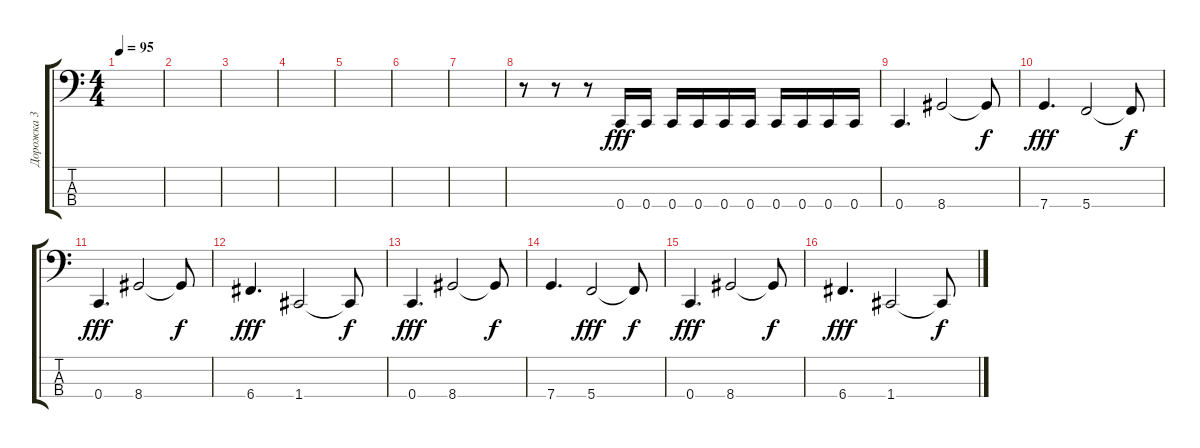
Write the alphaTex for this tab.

\track ("Дорожка 3" "Дорожка 3") {instrument electricbassfinger}
\staff {score tabs}
\tuning (F2 C2 G1 C1) {hide}
\ts (4 4)
\tempo 95
\clef f4
\ks c
|
|
|
|
|
|
|
r.8 r.8 r.8 0.4.16{dy fff} 0.4.16 0.4.16 0.4.16 0.4.16 0.4.16 0.4.16 0.4.16 0.4.16 0.4.16 |
0.4.4{d} 8.4.2 8.4{t}.8{dy f} |
7.4.4{d dy fff} 5.4.2 5.4{t}.8{dy f} |
0.4.4{d dy fff} 8.4.2 8.4{t}.8{dy f} |
6.4.4{d dy fff} 1.4.2 1.4{t}.8{dy f} |
0.4.4{d dy fff} 8.4.2 8.4{t}.8{dy f} |
7.4.4{d} 5.4.2{dy fff} 5.4{t}.8{dy f} |
0.4.4{d dy fff} 8.4.2 8.4{t}.8{dy f} |
6.4.4{d dy fff} 1.4.2 1.4{t}.8{dy f}
